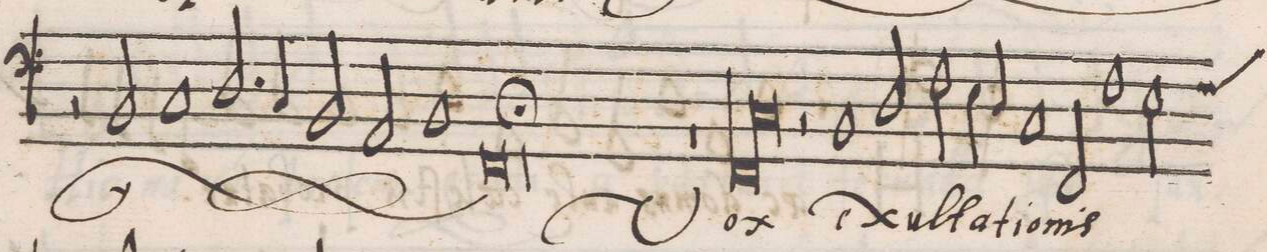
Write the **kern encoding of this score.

**kern	**text
*I"BASSVS	*
*clefF4	*
*k[b-]	*
*met(c|)	*
*M2/1	*
2r	.
2BB-/	al-
1C	-le-
=10	=10
2.D/	-lu-
4C/	.
2BB-/	.
2AA/	.
=11	=11
1BB-	.
0.FF;	-ia
*	*Xij
=12	=12
=13	=13
1r	.
*lig	*
1FF	Vox
=14	=14
1C	.
*Xlig	*
2r	.
1BB-	e-
=15	=15
2D/	-xul-
2F\	.
4E\	-ta-
4D/	-ti-
=16	=16
1C	-o-
2FF/	-nis
1F	.
=17	=17
2E\	.
*custos:F	*
*	*ij
*-	*-
